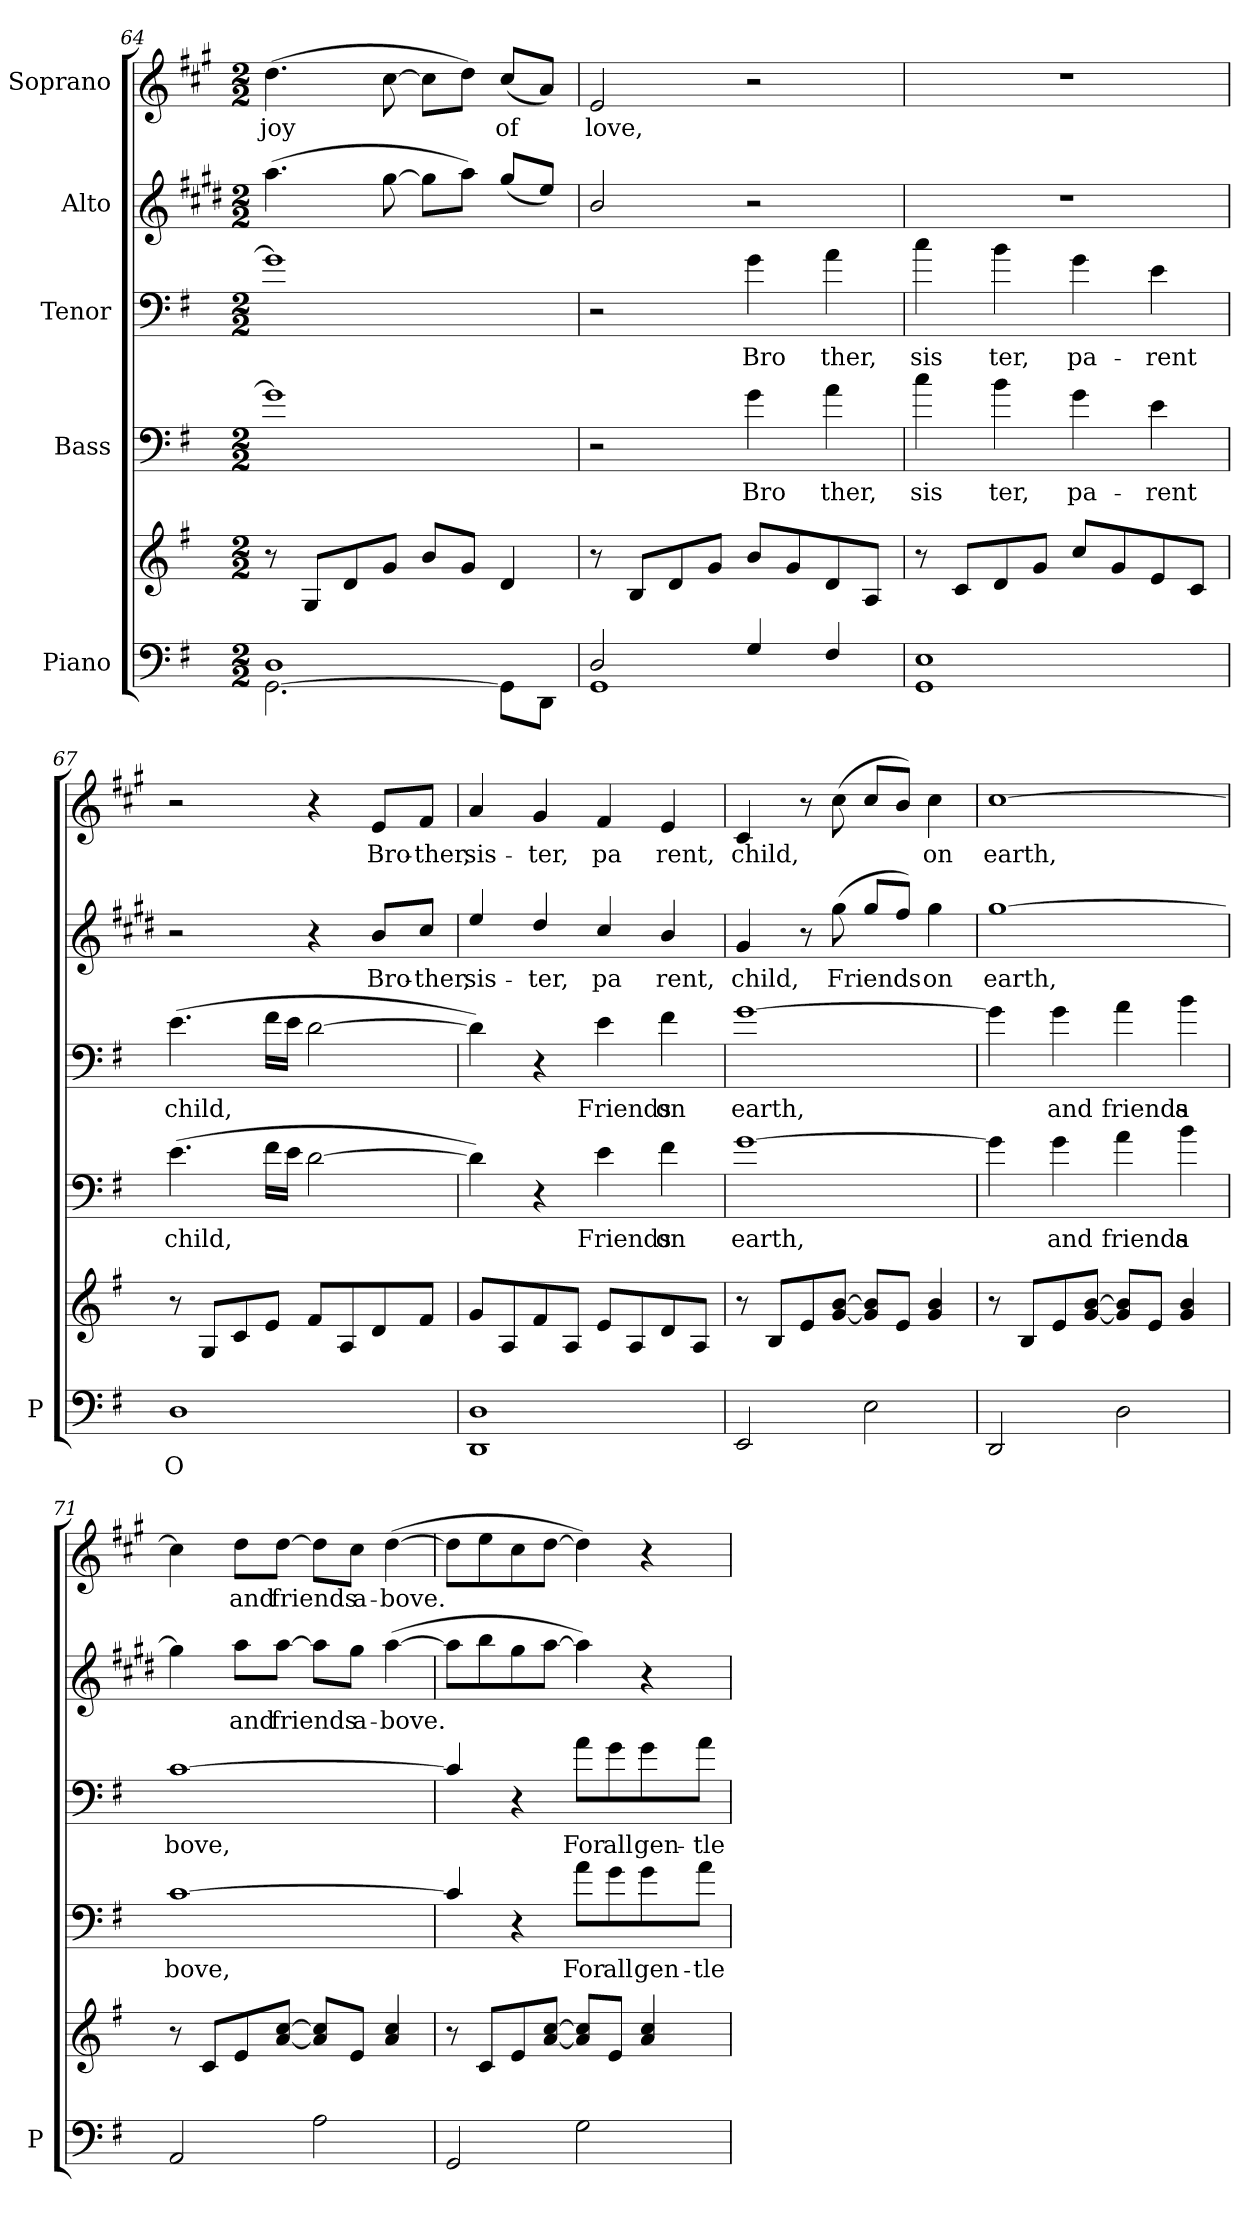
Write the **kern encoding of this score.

**kern	**text	**kern	**kern	**text	**kern	**text	**kern	**text	**kern	**text
*part5	*part5	*part5	*part4	*part4	*part3	*part3	*part2	*part2	*part1	*part1
*staff6	*staff6	*staff5	*staff4	*staff4	*staff3	*staff3	*staff2	*staff2	*staff1	*staff1
*I"Piano	*	*	*I"Bass	*	*I"Tenor	*	*I"Alto	*	*I"Soprano	*
*I'P	*	*	*	*	*	*	*	*	*	*
*clefF4	*	*clefG2	*clefF4	*	*clefF4	*	*clefG2	*	*clefG2	*
*	*	*	*ITrd12c21	*	*ITrd8c14	*	*ITrd5c9	*	*ITrd1c2	*
*k[f#]	*	*k[f#]	*k[f#]	*	*k[f#]	*	*k[f#]	*	*k[f#]	*
*G:	*	*G:	*G:	*	*G:	*	*G:	*	*G:	*
*M2/2	*	*M2/2	*M2/2	*	*M2/2	*	*M2/2	*	*M2/2	*
=64	=64	=64	=64	=64	=64	=64	=64	=64	=64	=64
*^	*	*	*	*	*	*	*	*	*	*
!	!	!	!	!	!	!	!	!	!	!	!LO:LY:b
[2.GG\	1D	.	8r	1G]	.	1G]	.	(>4.cc\	.	(>4.cc\	joy
.	.	.	8G/L	.	.	.	.	.	.	.	.
.	.	.	8d/	.	.	.	.	.	.	.	.
.	.	.	8g/J	.	.	.	.	[8b\	.	[8b\	.
.	.	.	8b/L	.	.	.	.	8b\L]	.	8b\L]	.
.	.	.	8g/J	.	.	.	.	8cc\J)	.	8cc\J)	.
!	!	!	!	!	!	!	!	!	!	!	!LO:LY:b
8GG\L]	.	.	4d/	.	.	.	.	(8b/L	.	(8b/L	of
8DD\J	.	.	.	.	.	.	.	8g/J)	.	8g/J)	.
!!LO:PB:g=z
=65	=65	=65	=65	=65	=65	=65	=65	=65	=65	=65	=65
!	!	!	!	!	!	!	!	!	!	!	!LO:LY:b
1GG	2D/	.	8r	2r	.	2r	.	2d/	.	2d/	love,
.	.	.	8B/L	.	.	.	.	.	.	.	.
.	.	.	8d/	.	.	.	.	.	.	.	.
.	.	.	8g/J	.	.	.	.	.	.	.	.
!	!	!	!	!	!LO:LY:b	!	!LO:LY:b	!	!	!	!
.	4G/	.	8b/L	4G\	Bro	4G\	Bro	2r	.	2r	.
.	.	.	8g/	.	.	.	.	.	.	.	.
!	!	!	!	!	!LO:LY:b	!	!LO:LY:b	!	!	!	!
.	4F#/	.	8d/	4A\	ther,	4A\	ther,	.	.	.	.
.	.	.	8A/J	.	.	.	.	.	.	.	.
*v	*v	*	*	*	*	*	*	*	*	*	*
=66	=66	=66	=66	=66	=66	=66	=66	=66	=66	=66
!	!	!	!	!LO:LY:b	!	!LO:LY:b	!	!	!	!
1GG 1E	.	8r	4c\	sis­	4c\	sis­	1r	.	1r	.
.	.	8c/L	.	.	.	.	.	.	.	.
!	!	!	!	!LO:LY:b	!	!LO:LY:b	!	!	!	!
.	.	8d/	4B\	ter,	4B\	ter,	.	.	.	.
.	.	8g/J	.	.	.	.	.	.	.	.
!	!	!	!	!LO:LY:b	!	!LO:LY:b	!	!	!	!
.	.	8cc/L	4G\	pa-	4G\	pa-	.	.	.	.
.	.	8g/	.	.	.	.	.	.	.	.
!	!	!	!	!LO:LY:b	!	!LO:LY:b	!	!	!	!
.	.	8e/	4E\	-rent	4E\	-rent	.	.	.	.
.	.	8c/J	.	.	.	.	.	.	.	.
=67	=67	=67	=67	=67	=67	=67	=67	=67	=67	=67
!	!LO:LY:b	!	!	!LO:LY:b	!	!LO:LY:b	!	!	!	!
1D	O­	8r	(>4.E\	child,	(>4.E\	child,	2r	.	2r	.
.	.	8G/L	.	.	.	.	.	.	.	.
.	.	8c/	.	.	.	.	.	.	.	.
.	.	8e/J	16F#\LL	.	16F#\LL	.	.	.	.	.
.	.	.	16E\JJ	.	16E\JJ	.	.	.	.	.
.	.	8f#/L	[2D\	.	[2D\	.	4r	.	4r	.
.	.	8A/	.	.	.	.	.	.	.	.
!	!	!	!	!	!	!	!	!LO:LY:b	!	!LO:LY:b
.	.	8d/	.	.	.	.	8d/L	Bro-	8d/L	Bro-
!	!	!	!	!	!	!	!	!LO:LY:b	!	!LO:LY:b
.	.	8f#/J	.	.	.	.	8e/J	-ther,	8e/J	-ther,
=68	=68	=68	=68	=68	=68	=68	=68	=68	=68	=68
!	!	!	!	!	!	!	!	!LO:LY:b	!	!LO:LY:b
1DD 1D	.	8g/L	4D\])	.	4D\])	.	4g/	sis-	4g/	sis-
.	.	8A/	.	.	.	.	.	.	.	.
!	!	!	!	!	!	!	!	!LO:LY:b	!	!LO:LY:b
.	.	8f#/	4r	.	4r	.	4f#/	-ter,	4f#/	-ter,
.	.	8A/J	.	.	.	.	.	.	.	.
!	!	!	!	!LO:LY:b	!	!LO:LY:b	!	!LO:LY:b	!	!LO:LY:b
.	.	8e/L	4E\	Friends	4E\	Friends	4e/	pa­	4e/	pa­
.	.	8A/	.	.	.	.	.	.	.	.
!	!	!	!	!LO:LY:b	!	!LO:LY:b	!	!LO:LY:b	!	!LO:LY:b
.	.	8d/	4F#\	on	4F#\	on	4d/	rent,	4d/	rent,
.	.	8A/J	.	.	.	.	.	.	.	.
!!LO:PB:g=z
=69	=69	=69	=69	=69	=69	=69	=69	=69	=69	=69
!	!	!	!	!LO:LY:b	!	!LO:LY:b	!	!LO:LY:b	!	!LO:LY:b
2EE/	.	8r	[1G	earth,	[1G	earth,	4B/	child,	4B/	child,
.	.	8B/L	.	.	.	.	.	.	.	.
.	.	8e/	.	.	.	.	8r	.	8r	.
!	!	!	!	!	!	!	!	!LO:LY:b	!	!
.	.	[8g/ [8b/J	.	.	.	.	(>8b\	Friends	(>8b\	.
2E\	.	8g/] 8b/]L	.	.	.	.	8b/L	.	8b/L	.
.	.	8e/J	.	.	.	.	8a/J)	.	8a/J)	.
!	!	!	!	!	!	!	!	!LO:LY:b	!	!LO:LY:b
.	.	4g/ 4b/	.	.	.	.	4b\	on	4b\	on
=70	=70	=70	=70	=70	=70	=70	=70	=70	=70	=70
!	!	!	!	!	!	!	!	!LO:LY:b	!	!LO:LY:b
2DD/	.	8r	4G\]	.	4G\]	.	[1b	earth,	[1b	earth,
.	.	8B/L	.	.	.	.	.	.	.	.
!	!	!	!	!LO:LY:b	!	!LO:LY:b	!	!	!	!
.	.	8e/	4G\	and	4G\	and	.	.	.	.
.	.	[8g/ [8b/J	.	.	.	.	.	.	.	.
!	!	!	!	!LO:LY:b	!	!LO:LY:b	!	!	!	!
2D\	.	8g/] 8b/]L	4A\	friends	4A\	friends	.	.	.	.
.	.	8e/J	.	.	.	.	.	.	.	.
!	!	!	!	!LO:LY:b	!	!LO:LY:b	!	!	!	!
.	.	4g/ 4b/	4B\	a­	4B\	a­	.	.	.	.
=71	=71	=71	=71	=71	=71	=71	=71	=71	=71	=71
!	!	!	!	!LO:LY:b	!	!LO:LY:b	!	!	!	!
2AA/	.	8r	[1C	bove,	[1C	bove,	4b\]	.	4b\]	.
.	.	8c/L	.	.	.	.	.	.	.	.
!	!	!	!	!	!	!	!	!LO:LY:b	!	!LO:LY:b
.	.	8e/	.	.	.	.	8cc\L	and	8cc\L	and
!	!	!	!	!	!	!	!	!LO:LY:b	!	!LO:LY:b
.	.	[8a/ [8cc/J	.	.	.	.	[8cc\J	friends	[8cc\J	friends
2A\	.	8a/] 8cc/]L	.	.	.	.	8cc\L]	.	8cc\L]	.
!	!	!	!	!	!	!	!	!LO:LY:b	!	!LO:LY:b
.	.	8e/J	.	.	.	.	8b\J	a-	8b\J	a-
!	!	!	!	!	!	!	!	!LO:LY:b	!	!LO:LY:b
.	.	4a/ 4cc/	.	.	.	.	(>[4cc\	-bove.	(>[4cc\	-bove.
!!LO:PB:g=z
=72	=72	=72	=72	=72	=72	=72	=72	=72	=72	=72
2GG/	.	8r	4C/]	.	4C/]	.	8cc\L]	.	8cc\L]	.
.	.	8c/L	.	.	.	.	8dd\	.	8dd\	.
.	.	8e/	4r	.	4r	.	8b\	.	8b\	.
.	.	[8a/ [8cc/J	.	.	.	.	[8cc\J	.	[8cc\J	.
!	!	!	!	!LO:LY:b	!	!LO:LY:b	!	!	!	!
2G\	.	8a/] 8cc/]L	8A\L	For	8A\L	For	4cc\])	.	4cc\])	.
!	!	!	!	!LO:LY:b	!	!LO:LY:b	!	!	!	!
.	.	8e/J	8G\	all	8G\	all	.	.	.	.
!	!	!	!	!LO:LY:b	!	!LO:LY:b	!	!	!	!
.	.	4a/ 4cc/	8G\	gen­-	8G\	gen-	4r	.	4r	.
!	!	!	!	!LO:LY:b	!	!LO:LY:b	!	!	!	!
.	.	.	8A\J	-tle	8A\J	-tle	.	.	.	.
=	=	=	=	=	=	=	=	=	=	=
*-	*-	*-	*-	*-	*-	*-	*-	*-	*-	*-
